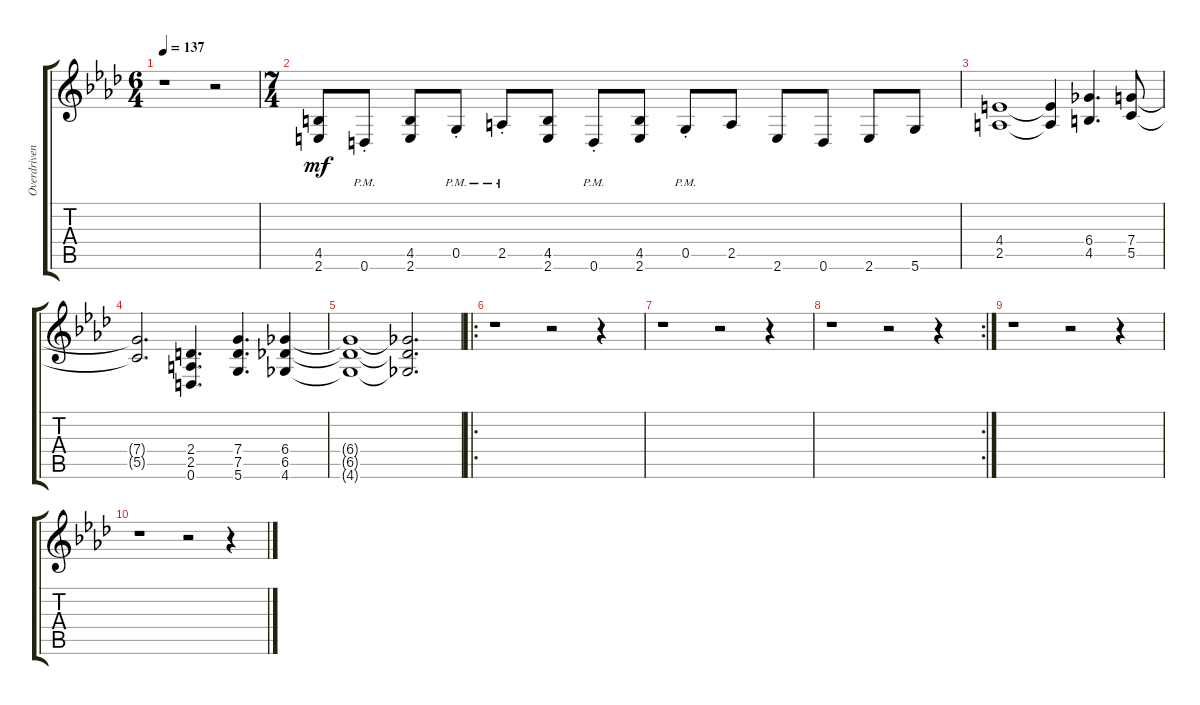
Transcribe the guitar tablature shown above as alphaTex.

\track ("Overdriven Guitar" "Overdriven") {instrument distortionguitar}
\staff {score tabs}
\tuning (D4 A3 F3 C3 G2 D2) {hide}
\ts (6 4)
\tempo 137
\clef g2
\ks ab
r.1{dy mf} r.2 |
\ts (7 4)
(4.5 2.6).8 0.6{pm st}.8 (4.5 2.6).8 0.5{pm st}.8 2.5{pm st}.8 (4.5 2.6).8 0.6{pm st}.8 (4.5 2.6).8 0.5{pm st}.8 2.5.8 2.6.8 0.6.8 2.6.8 5.6.8 |
(4.4 2.5).1 (4.4{t} 2.5{t}).4 (6.4 4.5).4{d} (7.4 5.5).8 |
(7.4{t} 5.5{t}).2{d} (2.4 2.5 0.6).4{d} (7.4 7.5 5.6).4{d} (6.4 6.5 4.6).4 |
(6.4{t} 6.5{t} 4.6{t}).1 (6.4{t} 6.5{t} 4.6{t}).2{d} |
\ro
r.1 r.2 r.4 |
r.1 r.2 r.4 |
\rc 2
r.1 r.2 r.4 |
r.1 r.2 r.4 |
r.1 r.2 r.4
